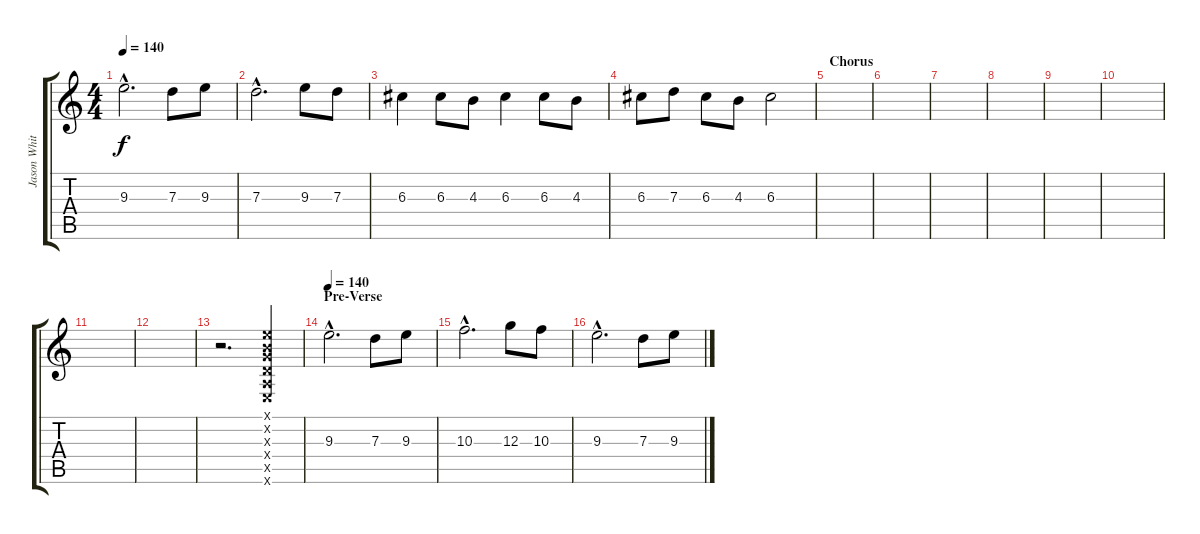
\track ("Jason White (Solo Guitar)" "Jason Whit") {instrument distortionguitar}
\staff {score tabs}
\tuning (E4 B3 G3 D3 A2 E2) {hide}
\ts (4 4)
\tempo 140
\clef g2
\ks c
9.3{hac}.2{d dy f} 7.3.8 9.3.8 |
7.3{hac}.2{d} 9.3.8 7.3.8 |
6.3.4 6.3.8 4.3.8 6.3.4 6.3.8 4.3.8 |
6.3.8 7.3.8 6.3.8 4.3.8 6.3.2 |
\section ("" "Chorus")
|
|
|
|
|
|
|
|
r.2{d} (0.1{x} 0.2{x} 0.3{x} 0.4{x} 0.5{x} 0.6{x}).4 |
\section ("" "Pre-Verse")
\tempo 140
9.3{hac}.2{d} 7.3.8 9.3.8 |
10.3{hac}.2{d} 12.3.8 10.3.8 |
9.3{hac}.2{d} 7.3.8 9.3.8
